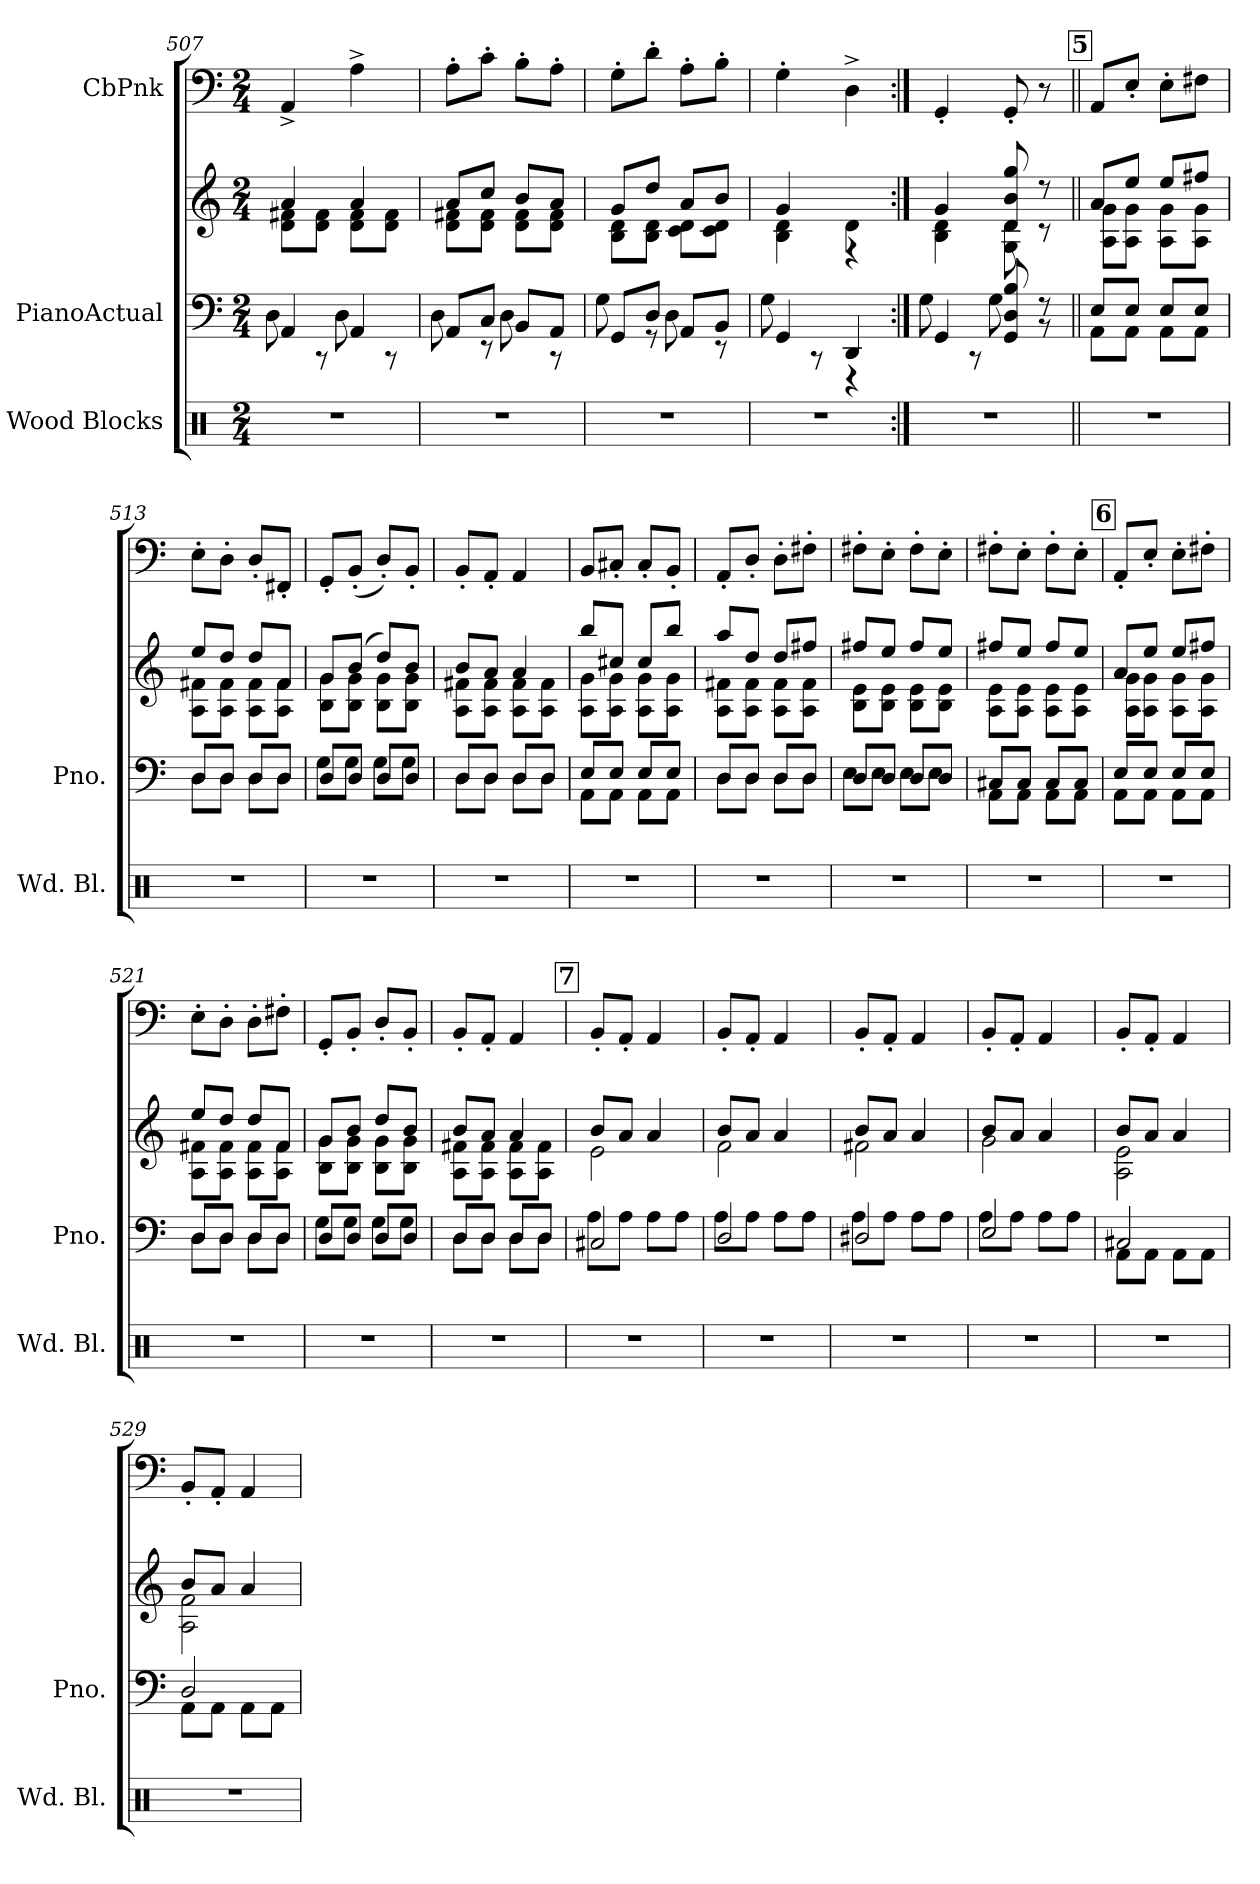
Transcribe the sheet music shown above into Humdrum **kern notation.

**kern	**kern	**kern	**kern
*part3	*part2	*part2	*part1
*staff4	*staff3	*staff2	*staff1
*I"Wood Blocks	*I"PianoActual	*	*I"CbPnk
*I'Wd. Bl.	*I'Pno.	*	*
!!LO:LB:g=z
*clefX	*clefF4	*clefG2	*clefF4
*k[]	*k[]	*k[]	*k[]
*M2/4	*M2/4	*M2/4	*M2/4
=507	=507	=507	=507
*	*^	*^	*
2r	4AA/	8D\	4a/	8d\ 8f#X\L	4AA^/
.	.	8r	.	8d\ 8f#\J	.
.	4AA/	8D\	4a/	8d\ 8f#\L	4A^\
.	.	8r	.	8d\ 8f#\J	.
=508	=508	=508	=508	=508	=508
2r	8AA/L	8D\	8a/L	8d\ 8f#X\L	8A'\L
.	8C/J	8r	8cc/J	8d\ 8f#\J	8c'i\J
.	8BB/L	8D\	8b/L	8d\ 8f#\L	8B'\L
.	8AA/J	8r	8a/J	8d\ 8f#\J	8A'\J
=509	=509	=509	=509	=509	=509
2r	8GG/L	8G\	8g/L	8B\ 8d\L	8G'\L
.	8D/J	8r	8dd/J	8B\ 8d\J	8d'\J
.	8AA/L	8D\	8a/L	8c\ 8d\L	8A'\L
.	8BB/J	8r	8b/J	8c\ 8d\J	8B'\J
=510	=510	=510	=510	=510	=510
2r	4GG/	8G\	4g/	4B\ 4d\	4G'\
.	.	8r	.	.	.
.	4DD/	4r	4d\	4r	4D^\
=511:|!	=511:|!	=511:|!	=511:|!	=511:|!	=511:|!
2r	4GG/	8G\	4g/	4B\ 4d\	4GG'j/
.	.	8r	.	.	.
.	8GG/ 8D/ 8B/	8G\	8d/ 8b/ 8gg/	8G\ 8d\	8GG'i/
.	8r	8r	8r	8r	8r
!!LO:REH:place=s1:a:B:fs=9.9988:t=5
=512||	=512||	=512||	=512||	=512||	=512||
2r	8E/L	8AA\L	8a/L	8A\ 8g\L	8AA/L
.	8E/J	8AA\J	8ee/J	8A\ 8g\J	8E'/J
.	8E/L	8AA\L	8ee/L	8A\ 8g\L	8E'\L
.	8E/J	8AA\J	8ff#X/J	8A\ 8g\J	8F#X\J
!!LO:LB:g=z
=513	=513	=513	=513	=513	=513
2r	8D/L	8D\L	8ee/L	8A\ 8f#X\L	8E'\L
.	8D/J	8D\J	8dd/J	8A\ 8f#\J	8D'\J
.	8D/L	8D\L	8dd/L	8A\ 8f#\L	8D'/L
.	8D/J	8D\J	8f#/J	8A\ 8f#\J	8FF#X'/J
=514	=514	=514	=514	=514	=514
2r	8D/L	8G\L	8g/L	8B\ 8g\L	8GG'/L
.	8D/J	8G\J	(8b/J	8B\ 8g\J	(8BB'/J
.	8D/L	8G\L	8dd/L)	8B\ 8g\L	8D'/L)
.	8D/J	8G\J	8b/J	8B\ 8g\J	8BB'/J
=515	=515	=515	=515	=515	=515
2r	8D/L	8D\L	8b/L	8A\ 8f#X\L	8BB'/L
.	8D/J	8D\J	8a/J	8A\ 8f#\J	8AA'/J
.	8D/L	8D\L	4a/	8A\ 8f#\L	4AA/
.	8D/J	8D\J	.	8A\ 8f#\J	.
=516	=516	=516	=516	=516	=516
2r	8E/L	8AA\L	8bb/L	8A\ 8g\L	8BB/L
.	8E/J	8AA\J	8cc#X/J	8A\ 8g\J	8C#X'/J
.	8E/L	8AA\L	8cc#/L	8A\ 8g\L	8C#'/L
.	8E/J	8AA\J	8bb/J	8A\ 8g\J	8BB'/J
=517	=517	=517	=517	=517	=517
2r	8D/L	8D\L	8aa/L	8A\ 8f#X\L	8AA'/L
.	8D/J	8D\J	8dd/J	8A\ 8f#\J	8D'/J
.	8D/L	8D\L	8dd/L	8A\ 8f#\L	8D'\L
.	8D/J	8D\J	8ff#X/J	8A\ 8f#\J	8F#X'\J
=518	=518	=518	=518	=518	=518
2r	8D/L	8E\L	8ff#X/L	8B\ 8e\L	8F#X'\L
.	8D/J	8E\J	8ee/J	8B\ 8e\J	8E'\J
.	8D/L	8E\L	8ff#/L	8B\ 8e\L	8F#'\L
.	8D/J	8E\J	8ee/J	8B\ 8e\J	8E'\J
!!LO:LB:g=z
=519	=519	=519	=519	=519	=519
2r	8C#X/L	8AA\L	8ff#X/L	8A\ 8e\L	8F#X'\L
.	8C#/J	8AA\J	8ee/J	8A\ 8e\J	8E'\J
.	8C#/L	8AA\L	8ff#/L	8A\ 8e\L	8F#'\L
.	8C#/J	8AA\J	8ee/J	8A\ 8e\J	8E'\J
!!LO:LB:g=z
!!LO:REH:place=s1:a:B:fs=9.9988:t=6
=520	=520	=520	=520	=520	=520
2r	8E/L	8AA\L	8a/L	8A\ 8g\L	8AA'/L
.	8E/J	8AA\J	8ee/J	8A\ 8g\J	8E'/J
.	8E/L	8AA\L	8ee/L	8A\ 8g\L	8E'\L
.	8E/J	8AA\J	8ff#X/J	8A\ 8g\J	8F#X'\J
=521	=521	=521	=521	=521	=521
2r	8D/L	8D\L	8ee/L	8A\ 8f#X\L	8E'\L
.	8D/J	8D\J	8dd/J	8A\ 8f#\J	8D'\J
.	8D/L	8D\L	8dd/L	8A\ 8f#\L	8D'\L
.	8D/J	8D\J	8f#/J	8A\ 8f#\J	8F#X'\J
=522	=522	=522	=522	=522	=522
2r	8D/L	8G\L	8g/L	8B\ 8g\L	8GG'/L
.	8D/J	8G\J	8b/J	8B\ 8g\J	8BB'/J
.	8D/L	8G\L	8dd/L	8B\ 8g\L	8D'/L
.	8D/J	8G\J	8b/J	8B\ 8g\J	8BB'/J
=523	=523	=523	=523	=523	=523
2r	8D/L	8D\L	8b/L	8A\ 8f#X\L	8BB'/L
.	8D/J	8D\J	8a/J	8A\ 8f#\J	8AA'/J
.	8D/L	8D\L	4a/	8A\ 8f#\L	4AA/
.	8D/J	8D\J	.	8A\ 8f#\J	.
!!LO:REH:place=s1:a:B:fs=9.9988:t=7
=524	=524	=524	=524	=524	=524
2r	2C#X/	8A\L	8b/L	2e\	8BB'/L
.	.	8A\J	8a/J	.	8AA'/J
.	.	8A\L	4a/	.	4AA/
.	.	8A\J	.	.	.
=525	=525	=525	=525	=525	=525
2r	2D/	8A\L	8b/L	2f\	8BB'/L
.	.	8A\J	8a/J	.	8AA'/J
.	.	8A\L	4a/	.	4AA/
.	.	8A\J	.	.	.
=526	=526	=526	=526	=526	=526
2r	2D#X/	8A\L	8b/L	2f#X\	8BB'/L
.	.	8A\J	8a/J	.	8AA'/J
.	.	8A\L	4a/	.	4AA/
.	.	8A\J	.	.	.
!!LO:LB:g=z
=527	=527	=527	=527	=527	=527
2r	2E/	8A\L	8b/L	2g\	8BB'/L
.	.	8A\J	8a/J	.	8AA'/J
.	.	8A\L	4a/	.	4AA/
.	.	8A\J	.	.	.
=528	=528	=528	=528	=528	=528
2r	2C#X/	8AA\L	8b/L	2A\ 2e\	8BB'/L
.	.	8AA\J	8a/J	.	8AA'/J
.	.	8AA\L	4a/	.	4AA/
.	.	8AA\J	.	.	.
=529	=529	=529	=529	=529	=529
2r	2D/	8AA\L	8b/L	2A\ 2f\	8BB'/L
.	.	8AA\J	8a/J	.	8AA'/J
.	.	8AA\L	4a/	.	4AA/
.	.	8AA\J	.	.	.
*	*v	*v	*	*	*
*	*	*v	*v	*
=	=	=	=
*-	*-	*-	*-
